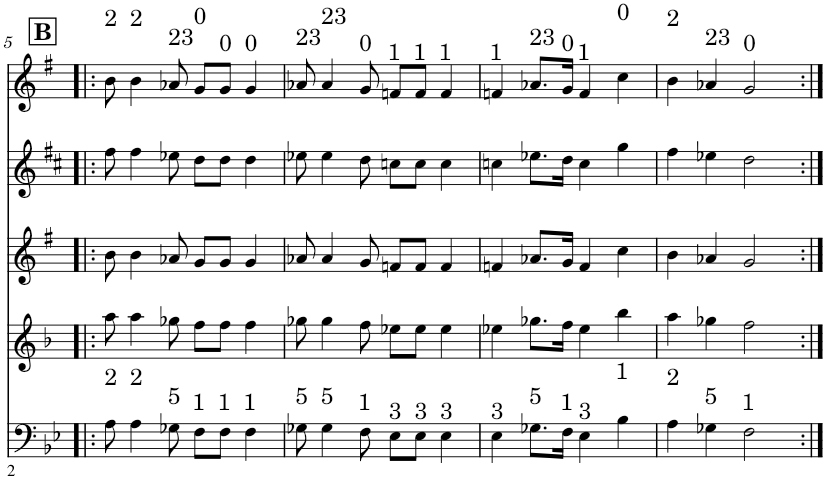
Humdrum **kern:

**kern	**kern	**kern	**kern	**kern
*part5	*part4	*part3	*part2	*part1
*staff5	*staff4	*staff3	*staff2	*staff1
*I"Trombone	*I"Flauta	*I"Saxofone Tenor	*I"Saxofone Alto	*I"Trompete Bb
*I'Trb	*I'Fl	*	*	*I'Tpt
!!LO:PB:g=z
*clefF4	*clefG2	*clefG2	*clefG2	*clefG2
*	*	*Trd8c14	*Trd5c9	*Trd1c2
*k[b-e-]	*k[b-]	*k[f#]	*k[f#c#]	*k[f#]
*M4/4	*M4/4	*M4/4	*M4/4	*M4/4
!!LO:REH:place=s1:a:B:cj:t=B
=5!|:	=5!|:	=5!|:	=5!|:	=5!|:
!	!	!	!	!LO:TX:a:t=2
!LO:TX:a:t=2	!	!	!	!
8A\	8aa\	8b\	8ff#\	8b\
!	!	!	!	!LO:TX:a:t=2
!LO:TX:a:t=2	!	!	!	!
4A\	4aa\	4b\	4ff#\	4b\
!	!	!	!	!LO:TX:a:t=23
!LO:TX:a:t=5	!	!	!	!
8G-X\	8gg-X\	8a-X/	8ee-X\	8a-X/
!	!	!	!	!LO:TX:a:t=0
!LO:TX:a:t=1	!	!	!	!
8F\L	8ff\L	8g/L	8dd\L	8g/L
!	!	!	!	!LO:TX:a:t=0
!LO:TX:a:t=1	!	!	!	!
8F\J	8ff\J	8g/J	8dd\J	8g/J
!	!	!	!	!LO:TX:a:t=0
!LO:TX:a:t=1	!	!	!	!
4F\	4ff\	4g/	4dd\	4g/
=6	=6	=6	=6	=6
!	!	!	!	!LO:TX:a:t=23
!LO:TX:a:t=5	!	!	!	!
8G-X\	8gg-X\	8a-X/	8ee-X\	8a-X/
!	!	!	!	!LO:TX:a:t=23
!LO:TX:a:t=5	!	!	!	!
4G-\	4gg-\	4a-/	4ee-\	4a-/
!	!	!	!	!LO:TX:a:t=0
!LO:TX:a:t=1	!	!	!	!
8F\	8ff\	8g/	8dd\	8g/
!	!	!	!	!LO:TX:a:t=1
!LO:TX:a:t=3	!	!	!	!
8E-\L	8ee-X\L	8fn/L	8ccn\L	8fn/L
!	!	!	!	!LO:TX:a:t=1
!LO:TX:a:t=3	!	!	!	!
8E-\J	8ee-\J	8f/J	8cc\J	8f/J
!	!	!	!	!LO:TX:a:t=1
!LO:TX:a:t=3	!	!	!	!
4E-\	4ee-\	4f/	4cc\	4f/
=7	=7	=7	=7	=7
!	!	!	!	!LO:TX:a:t=1
!LO:TX:a:t=3	!	!	!	!
4E-\	4ee-X\	4fn/	4ccn\	4fn/
!	!	!	!	!LO:TX:a:t=23
!LO:TX:a:t=5	!	!	!	!
8.G-X\L	8.gg-X\L	8.a-X/L	8.ee-X\L	8.a-X/L
!	!	!	!	!LO:TX:a:t=0
!LO:TX:a:t=1	!	!	!	!
16F\Jk	16ff\Jk	16g/Jk	16dd\Jk	16g/Jk
!	!	!	!	!LO:TX:a:t=1
!LO:TX:a:t=3	!	!	!	!
4E-\	4ee-\	4f/	4cc\	4f/
!	!	!	!	!LO:TX:a:t=0
!LO:TX:a:t=1	!	!	!	!
4B-\	4bb-\	4cc\	4gg\	4cc\
=8	=8	=8	=8	=8
!	!	!	!	!LO:TX:a:t=2
!LO:TX:a:t=2	!	!	!	!
4A\	4aa\	4b\	4ff#\	4b\
!	!	!	!	!LO:TX:a:t=23
!LO:TX:a:t=5	!	!	!	!
4G-X\	4gg-X\	4a-X/	4ee-X\	4a-X/
!	!	!	!	!LO:TX:a:t=0
!LO:TX:a:t=1	!	!	!	!
2F\	2ff\	2g/	2dd\	2g/
=:|!	=:|!	=:|!	=:|!	=:|!
*-	*-	*-	*-	*-
